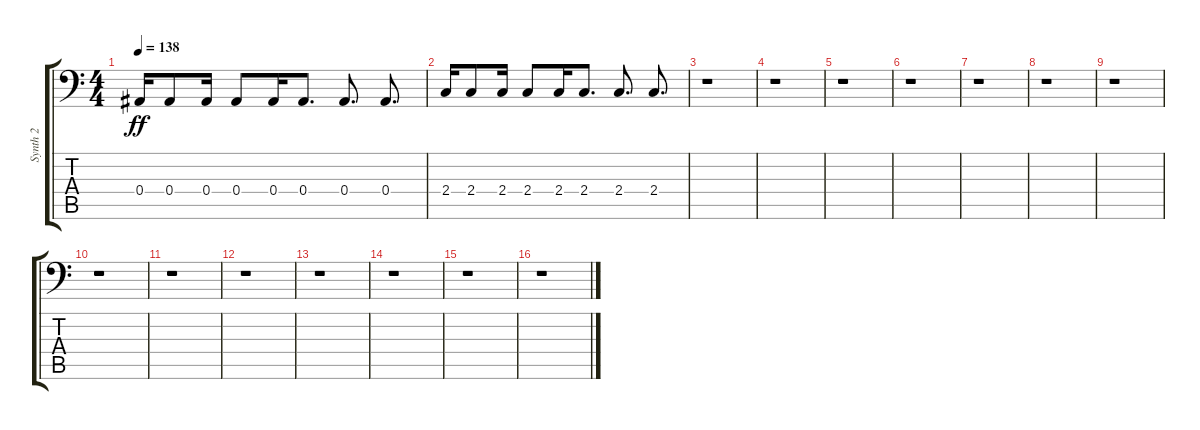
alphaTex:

\track ("Synth 2" "Synth 2") {instrument lead5charang}
\staff {score tabs}
\tuning (C4 G3 Eb3 Bb2 F2 Bb1) {hide}
\ts (4 4)
\tempo 138
\clef f4
\ks c
0.4.16{dy ff} 0.4.8 0.4.16 0.4.8 0.4.16 0.4.8{d} 0.4.8{d} 0.4.8{d} |
2.4.16 2.4.8 2.4.16 2.4.8 2.4.16 2.4.8{d} 2.4.8{d} 2.4.8{d} |
r.1 |
r.1 |
r.1 |
r.1 |
r.1 |
r.1 |
r.1 |
r.1 |
r.1 |
r.1 |
r.1 |
r.1 |
r.1 |
r.1
